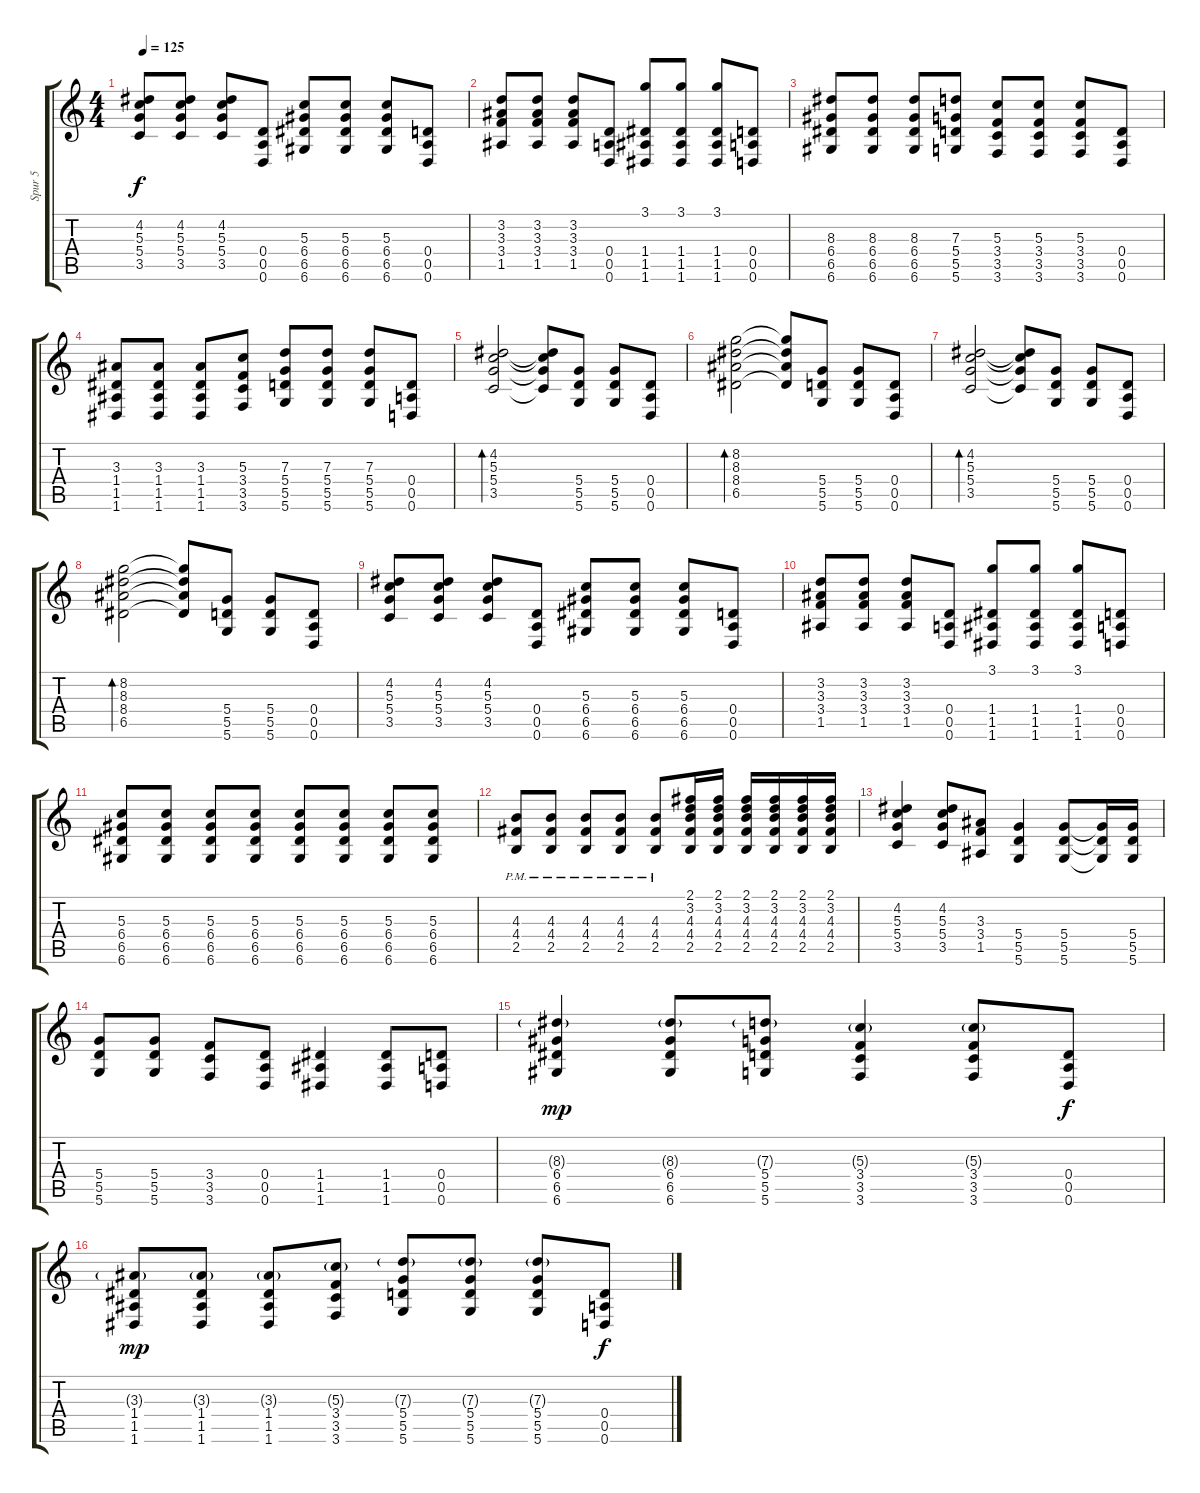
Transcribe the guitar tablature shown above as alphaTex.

\track ("Spur 5" "Spur 5") {instrument overdrivenguitar}
\staff {score tabs}
\tuning (E4 B3 G3 D3 A2 D2) {hide}
\ts (4 4)
\tempo 125
\clef g2
\ks c
(4.2 5.3 5.4 3.5).8{dy f} (4.2 5.3 5.4 3.5).8 (4.2 5.3 5.4 3.5).8 (0.4 0.5 0.6).8 (5.3 6.4 6.5 6.6).8 (5.3 6.4 6.5 6.6).8 (5.3 6.4 6.5 6.6).8 (0.4 0.5 0.6).8 |
(3.2 3.3 3.4 1.5).8 (3.2 3.3 3.4 1.5).8 (3.2 3.3 3.4 1.5).8 (0.4 0.5 0.6).8 (3.1 1.4 1.5 1.6).8 (3.1 1.4 1.5 1.6).8 (3.1 1.4 1.5 1.6).8 (0.4 0.5 0.6).8 |
(8.3 6.4 6.5 6.6).8 (8.3 6.4 6.5 6.6).8 (8.3 6.4 6.5 6.6).8 (7.3 5.4 5.5 5.6).8 (5.3 3.4 3.5 3.6).8 (5.3 3.4 3.5 3.6).8 (5.3 3.4 3.5 3.6).8 (0.4 0.5 0.6).8 |
(3.3 1.4 1.5 1.6).8 (3.3 1.4 1.5 1.6).8 (3.3 1.4 1.5 1.6).8 (5.3 3.4 3.5 3.6).8 (7.3 5.4 5.5 5.6).8 (7.3 5.4 5.5 5.6).8 (7.3 5.4 5.5 5.6).8 (0.4 0.5 0.6).8 |
(4.2 5.3 5.4 3.5).2{bd 30} (4.2{t} 5.3{t} 5.4{t} 3.5{t}).8 (5.4 5.5 5.6).8 (5.4 5.5 5.6).8 (0.4 0.5 0.6).8 |
(8.2 8.3 8.4 6.5).2{bd 60} (8.2{t} 8.3{t} 8.4{t} 6.5{t}).8 (5.4 5.5 5.6).8 (5.4 5.5 5.6).8 (0.4 0.5 0.6).8 |
(4.2 5.3 5.4 3.5).2{bd 30} (4.2{t} 5.3{t} 5.4{t} 3.5{t}).8 (5.4 5.5 5.6).8 (5.4 5.5 5.6).8 (0.4 0.5 0.6).8 |
(8.2 8.3 8.4 6.5).2{bd 60} (8.2{t} 8.3{t} 8.4{t} 6.5{t}).8 (5.4 5.5 5.6).8 (5.4 5.5 5.6).8 (0.4 0.5 0.6).8 |
(4.2 5.3 5.4 3.5).8 (4.2 5.3 5.4 3.5).8 (4.2 5.3 5.4 3.5).8 (0.4 0.5 0.6).8 (5.3 6.4 6.5 6.6).8 (5.3 6.4 6.5 6.6).8 (5.3 6.4 6.5 6.6).8 (0.4 0.5 0.6).8 |
(3.2 3.3 3.4 1.5).8 (3.2 3.3 3.4 1.5).8 (3.2 3.3 3.4 1.5).8 (0.4 0.5 0.6).8 (3.1 1.4 1.5 1.6).8 (3.1 1.4 1.5 1.6).8 (3.1 1.4 1.5 1.6).8 (0.4 0.5 0.6).8 |
(5.3 6.4 6.5 6.6).8 (5.3 6.4 6.5 6.6).8 (5.3 6.4 6.5 6.6).8 (5.3 6.4 6.5 6.6).8 (5.3 6.4 6.5 6.6).8 (5.3 6.4 6.5 6.6).8 (5.3 6.4 6.5 6.6).8 (5.3 6.4 6.5 6.6).8 |
(4.3{pm} 4.4{pm} 2.5{pm}).8 (4.3{pm} 4.4{pm} 2.5{pm}).8 (4.3{pm} 4.4{pm} 2.5{pm}).8 (4.3{pm} 4.4{pm} 2.5{pm}).8 (4.3{pm} 4.4{pm} 2.5{pm}).8 (2.1 3.2 4.3 4.4 2.5).16 (2.1 3.2 4.3 4.4 2.5).16 (2.1 3.2 4.3 4.4 2.5).16 (2.1 3.2 4.3 4.4 2.5).16 (2.1 3.2 4.3 4.4 2.5).16 (2.1 3.2 4.3 4.4 2.5).16 |
(4.2 5.3 5.4 3.5).4 (4.2 5.3 5.4 3.5).8 (3.3 3.4 1.5).8 (5.4 5.5 5.6).4 (5.4 5.5 5.6).8 (5.4{t} 5.5{t} 5.6{t}).16 (5.4 5.5 5.6).16 |
(5.4 5.5 5.6).8 (5.4 5.5 5.6).8 (3.4 3.5 3.6).8 (0.4 0.5 0.6).8 (1.4 1.5 1.6).4 (1.4 1.5 1.6).8 (0.4 0.5 0.6).8 |
(8.3{g} 6.4 6.5 6.6).4{dy mp} (8.3{g} 6.4 6.5 6.6).8 (7.3{g} 5.4 5.5 5.6).8 (5.3{g} 3.4 3.5 3.6).4 (5.3{g} 3.4 3.5 3.6).8 (0.4 0.5 0.6).8{dy f} |
(3.3{g} 1.4 1.5 1.6).8{dy mp} (3.3{g} 1.4 1.5 1.6).8 (3.3{g} 1.4 1.5 1.6).8 (5.3{g} 3.4 3.5 3.6).8 (7.3{g} 5.4 5.5 5.6).8 (7.3{g} 5.4 5.5 5.6).8 (7.3{g} 5.4 5.5 5.6).8 (0.4 0.5 0.6).8{dy f}
